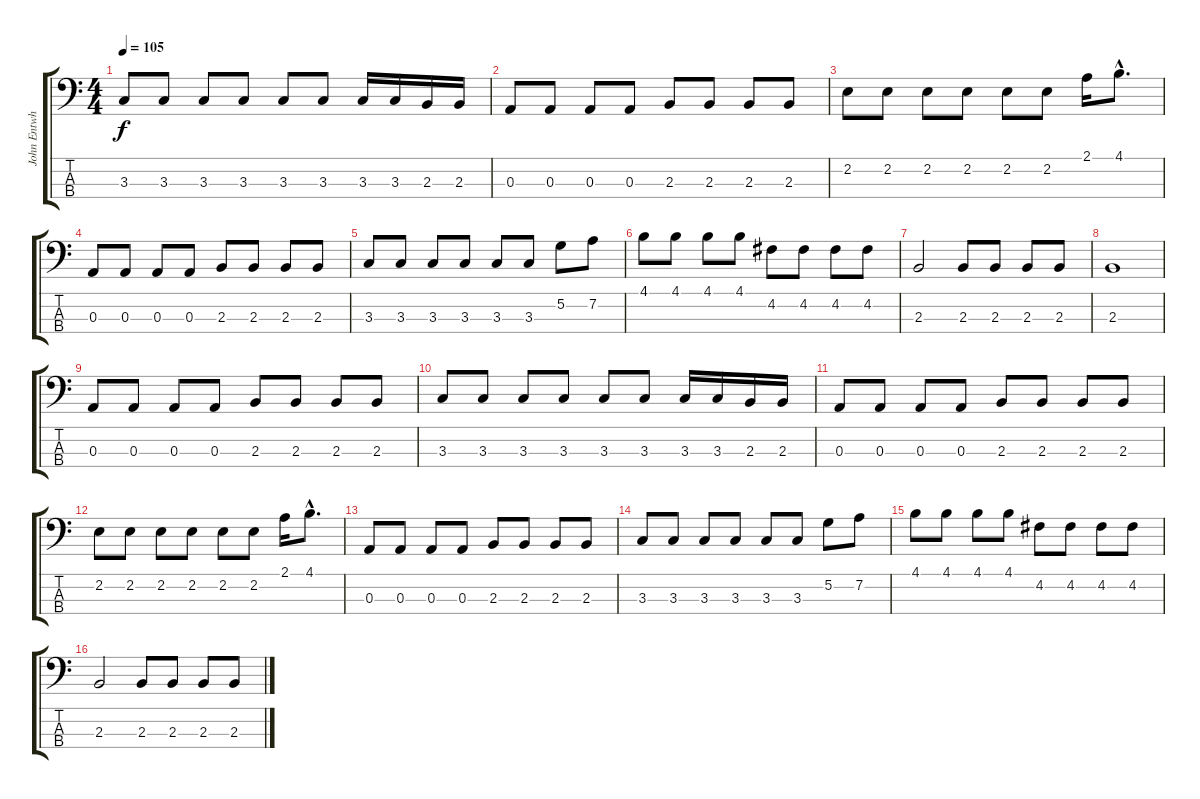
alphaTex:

\track ("John Entwhistle" "John Entwh") {instrument electricbassfinger}
\staff {score tabs}
\tuning (G2 D2 A1 E1) {hide}
\ts (4 4)
\tempo 105
\clef f4
\ks c
3.3.8{dy f} 3.3.8 3.3.8 3.3.8 3.3.8 3.3.8 3.3.16 3.3.16 2.3.16 2.3.16 |
0.3.8 0.3.8 0.3.8 0.3.8 2.3.8 2.3.8 2.3.8 2.3.8 |
2.2.8 2.2.8 2.2.8 2.2.8 2.2.8 2.2.8 2.1.16 4.1{hac}.8{d} |
0.3.8 0.3.8 0.3.8 0.3.8 2.3.8 2.3.8 2.3.8 2.3.8 |
3.3.8 3.3.8 3.3.8 3.3.8 3.3.8 3.3.8 5.2.8 7.2.8 |
4.1.8 4.1.8 4.1.8 4.1.8 4.2.8 4.2.8 4.2.8 4.2.8 |
2.3.2 2.3.8 2.3.8 2.3.8 2.3.8 |
2.3.1 |
0.3.8 0.3.8 0.3.8 0.3.8 2.3.8 2.3.8 2.3.8 2.3.8 |
3.3.8 3.3.8 3.3.8 3.3.8 3.3.8 3.3.8 3.3.16 3.3.16 2.3.16 2.3.16 |
0.3.8 0.3.8 0.3.8 0.3.8 2.3.8 2.3.8 2.3.8 2.3.8 |
2.2.8 2.2.8 2.2.8 2.2.8 2.2.8 2.2.8 2.1.16 4.1{hac}.8{d} |
0.3.8 0.3.8 0.3.8 0.3.8 2.3.8 2.3.8 2.3.8 2.3.8 |
3.3.8 3.3.8 3.3.8 3.3.8 3.3.8 3.3.8 5.2.8 7.2.8 |
4.1.8 4.1.8 4.1.8 4.1.8 4.2.8 4.2.8 4.2.8 4.2.8 |
2.3.2 2.3.8 2.3.8 2.3.8 2.3.8
